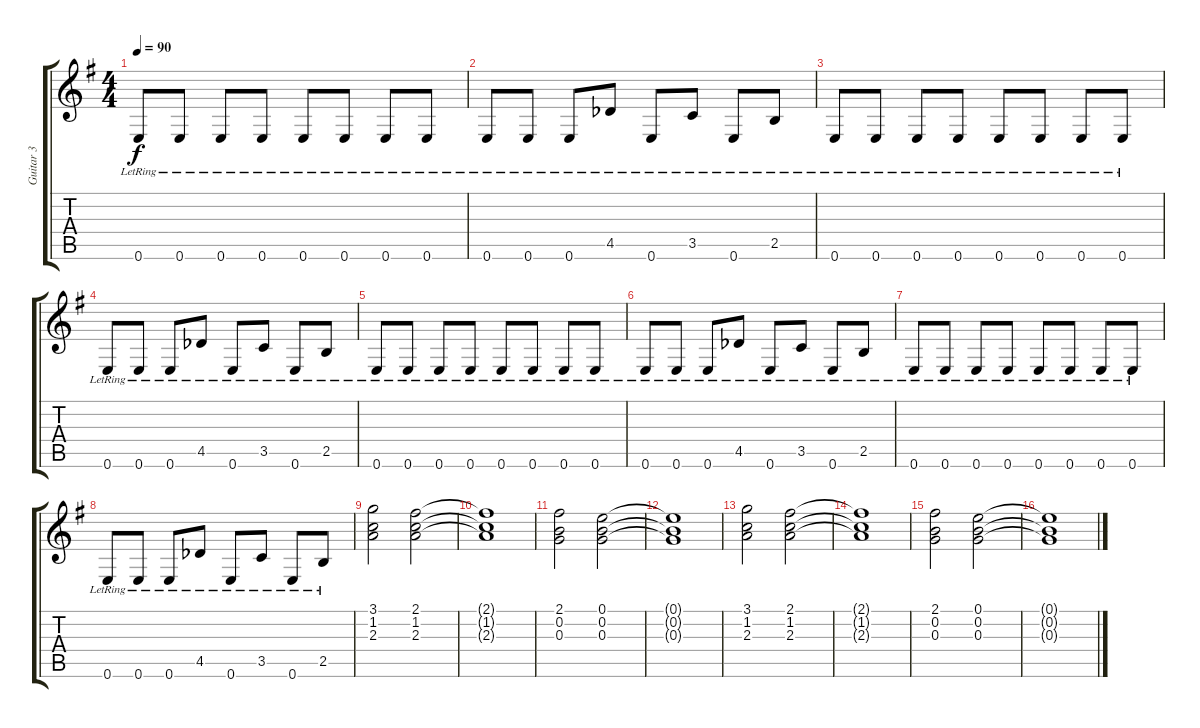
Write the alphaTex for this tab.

\track ("Guitar 3" "Guitar 3") {instrument acousticguitarnylon}
\staff {score tabs}
\tuning (E4 B3 G3 D3 A2 E2) {hide}
\ts (4 4)
\tempo 90
\clef g2
\ks g
0.6{lr}.8{dy f} 0.6{lr}.8 0.6{lr}.8 0.6{lr}.8 0.6{lr}.8 0.6{lr}.8 0.6{lr}.8 0.6{lr}.8 |
0.6{lr}.8 0.6{lr}.8 0.6{lr}.8 4.5{lr acc b}.8 0.6{lr}.8 3.5{lr}.8 0.6{lr}.8 2.5{lr}.8 |
0.6{lr}.8 0.6{lr}.8 0.6{lr}.8 0.6{lr}.8 0.6{lr}.8 0.6{lr}.8 0.6{lr}.8 0.6{lr}.8 |
0.6{lr}.8 0.6{lr}.8 0.6{lr}.8 4.5{lr acc b}.8 0.6{lr}.8 3.5{lr}.8 0.6{lr}.8 2.5{lr}.8 |
0.6{lr}.8 0.6{lr}.8 0.6{lr}.8 0.6{lr}.8 0.6{lr}.8 0.6{lr}.8 0.6{lr}.8 0.6{lr}.8 |
0.6{lr}.8 0.6{lr}.8 0.6{lr}.8 4.5{lr acc b}.8 0.6{lr}.8 3.5{lr}.8 0.6{lr}.8 2.5{lr}.8 |
0.6{lr}.8 0.6{lr}.8 0.6{lr}.8 0.6{lr}.8 0.6{lr}.8 0.6{lr}.8 0.6{lr}.8 0.6{lr}.8 |
0.6{lr}.8 0.6{lr}.8 0.6{lr}.8 4.5{lr acc b}.8 0.6{lr}.8 3.5{lr}.8 0.6{lr}.8 2.5{lr}.8 |
(3.1 1.2 2.3).2 (2.1 1.2 2.3).2 |
(2.1{t} 1.2{t} 2.3{t}).1 |
(2.1 0.2 0.3).2 (0.1 0.2 0.3).2 |
(0.1{t} 0.2{t} 0.3{t}).1 |
(3.1 1.2 2.3).2 (2.1 1.2 2.3).2 |
(2.1{t} 1.2{t} 2.3{t}).1 |
(2.1 0.2 0.3).2 (0.1 0.2 0.3).2 |
(0.1{t} 0.2{t} 0.3{t}).1
